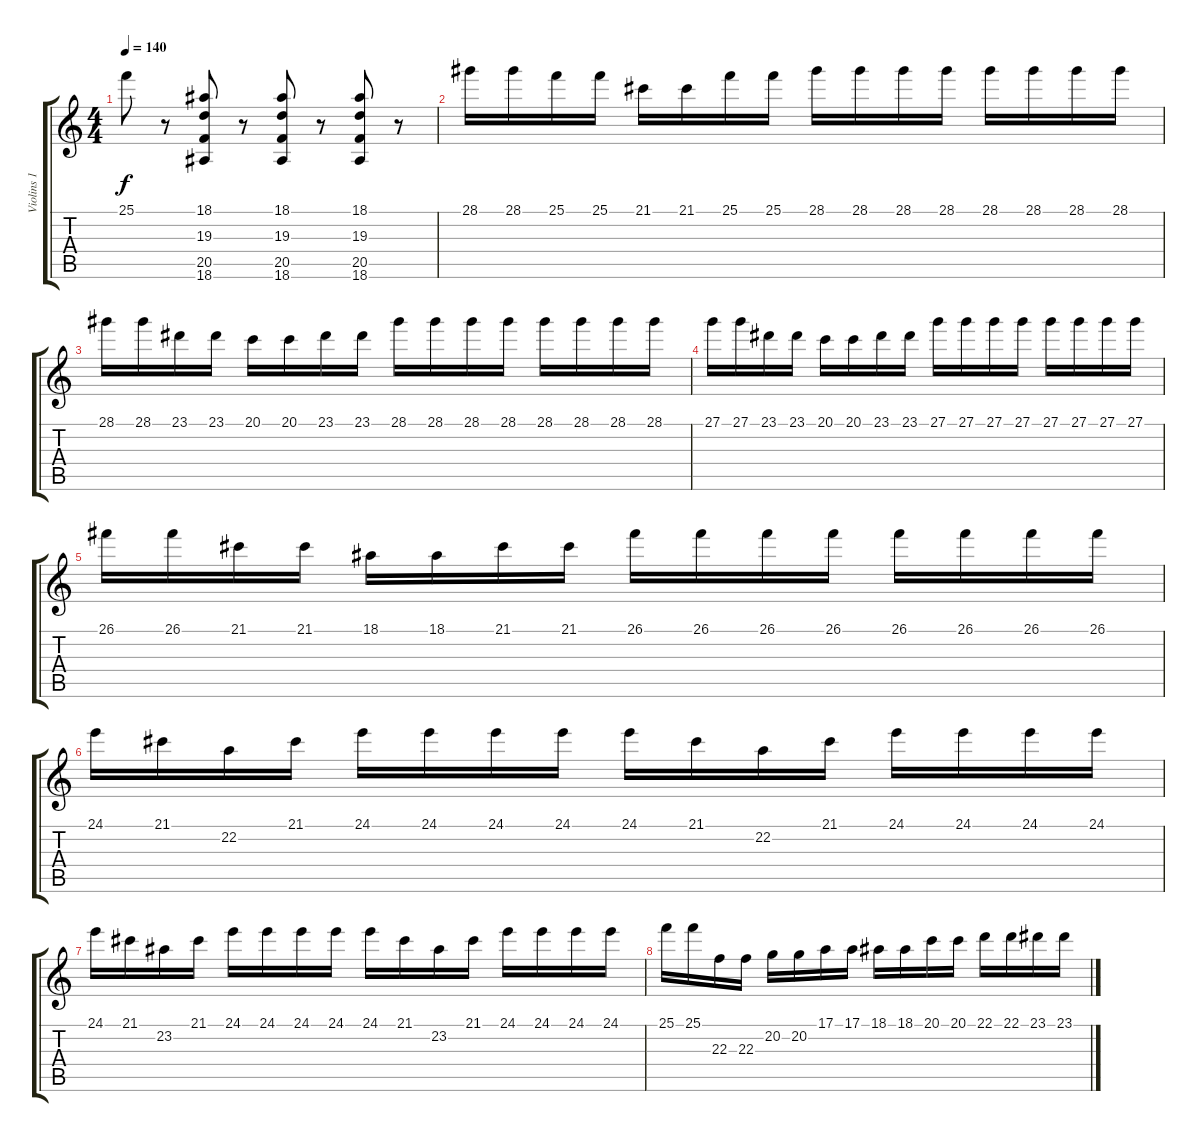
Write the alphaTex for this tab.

\track ("Violins 1" "Violins 1") {instrument stringensemble1}
\staff {score tabs}
\tuning (E4 B3 G3 D3 A2 E2) {hide}
\ts (4 4)
\tempo 140
\clef g2
\ks c
25.1.8{dy f} r.8 (18.1 19.3 20.5 18.6).8 r.8 (18.1 19.3 20.5 18.6).8 r.8 (18.1 19.3 20.5 18.6).8 r.8 |
28.1.16 28.1.16 25.1.16 25.1.16 21.1.16 21.1.16 25.1.16 25.1.16 28.1.16 28.1.16 28.1.16 28.1.16 28.1.16 28.1.16 28.1.16 28.1.16 |
28.1.16 28.1.16 23.1.16 23.1.16 20.1.16 20.1.16 23.1.16 23.1.16 28.1.16 28.1.16 28.1.16 28.1.16 28.1.16 28.1.16 28.1.16 28.1.16 |
27.1.16 27.1.16 23.1.16 23.1.16 20.1.16 20.1.16 23.1.16 23.1.16 27.1.16 27.1.16 27.1.16 27.1.16 27.1.16 27.1.16 27.1.16 27.1.16 |
26.1.16 26.1.16 21.1.16 21.1.16 18.1.16 18.1.16 21.1.16 21.1.16 26.1.16 26.1.16 26.1.16 26.1.16 26.1.16 26.1.16 26.1.16 26.1.16 |
24.1.16 21.1.16 22.2.16 21.1.16 24.1.16 24.1.16 24.1.16 24.1.16 24.1.16 21.1.16 22.2.16 21.1.16 24.1.16 24.1.16 24.1.16 24.1.16 |
24.1.16 21.1.16 23.2.16 21.1.16 24.1.16 24.1.16 24.1.16 24.1.16 24.1.16 21.1.16 23.2.16 21.1.16 24.1.16 24.1.16 24.1.16 24.1.16 |
25.1.16 25.1.16 22.3.16 22.3.16 20.2.16 20.2.16 17.1.16 17.1.16 18.1.16 18.1.16 20.1.16 20.1.16 22.1.16 22.1.16 23.1.16 23.1.16
